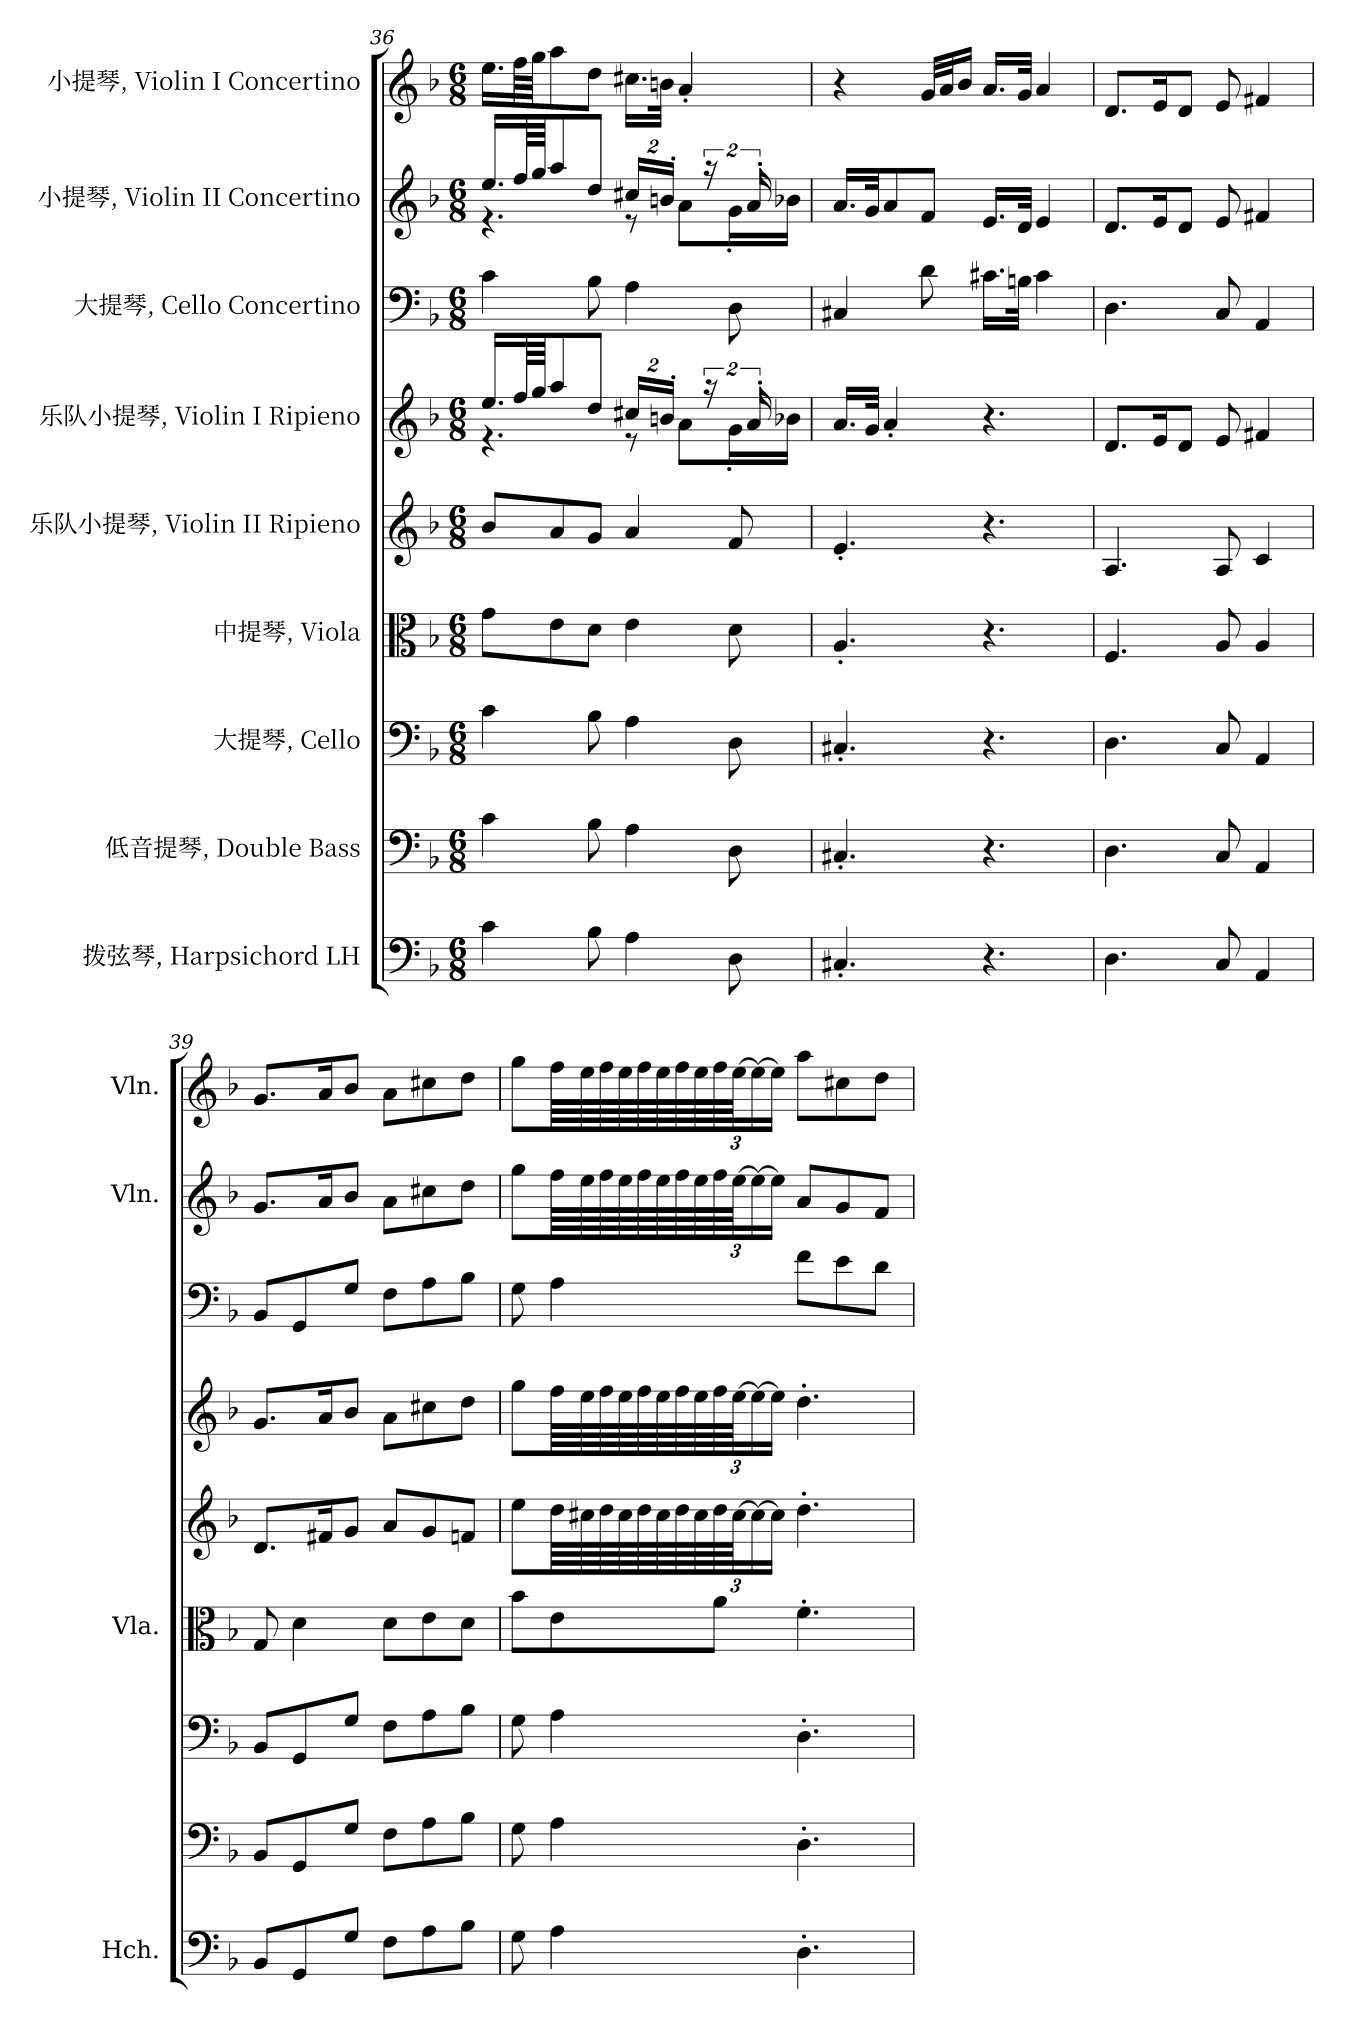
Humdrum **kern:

**kern	**kern	**kern	**kern	**kern	**kern	**kern	**kern	**kern
*part9	*part8	*part7	*part6	*part5	*part4	*part3	*part2	*part1
*staff9	*staff8	*staff7	*staff6	*staff5	*staff4	*staff3	*staff2	*staff1
*I"拨弦琴, Harpsichord LH	*I"低音提琴, Double Bass	*I"大提琴, Cello	*I"中提琴, Viola	*I"乐队小提琴, Violin II Ripieno	*I"乐队小提琴, Violin I Ripieno	*I"大提琴, Cello Concertino	*I"小提琴, Violin II Concertino	*I"小提琴, Violin I Concertino
*I'Hch.	*	*	*I'Vla.	*	*	*	*I'Vln.	*I'Vln.
!!LO:PB:g=z
*clefF4	*clefF4	*clefF4	*clefC3	*clefG2	*clefG2	*clefF4	*clefG2	*clefG2
*	*ITrd7c12	*	*	*	*	*	*	*
*k[b-]	*k[b-]	*k[b-]	*k[b-]	*k[b-]	*k[b-]	*k[b-]	*k[b-]	*k[b-]
*M6/8	*M6/8	*M6/8	*M6/8	*M6/8	*M6/8	*M6/8	*M6/8	*M6/8
=36	=36	=36	=36	=36	=36	=36	=36	=36
*	*	*	*	*	*^	*	*^	*
4c\	4C\	4c\	8g\L	8b-/L	16.ee/LL	4.r	4c\	16.ee/LL	4.r	16.ee\LL
.	.	.	.	.	64ff/LL	.	.	64ff/LL	.	64ff\LL
.	.	.	.	.	64gg/JJJ	.	.	64gg/JJJ	.	64gg\JJJ
.	.	.	8e\	8a/	8aa/	.	.	8aa/	.	8aa\
8B-\	8BB-\	8B-\	8d\J	8g/J	8dd/J	.	8B-\	8dd/J	.	8dd\J
4A\	4AA\	4A\	4e\	4a/	32%3cc#X/L	8r	4A\	32%3cc#X/L	8r	16.cc#X\LL
.	.	.	.	.	32%3bn'/J	.	.	32%3bn'/J	.	32bn\JJk
.	.	.	.	.	.	8a\L	.	.	8a\L	4a'/
.	.	.	.	.	32%3r	.	.	32%3r	.	.
8D\	8DD\	8D\	8d\	8f/	.	16g'\L	8D\	.	16g'\L	.
.	.	.	.	.	32%3a'/	.	.	32%3a'/	.	.
.	.	.	.	.	.	16b-X\JJ	.	.	16b-X\JJ	.
*	*	*	*	*	*v	*v	*	*v	*v	*
=37	=37	=37	=37	=37	=37	=37	=37	=37
4.C#X'/	4.CC#X'/	4.C#X'/	4.A'/	4.e'/	16.a/LL	4C#X/	16.a/LL	4r
.	.	.	.	.	32g/JJk	.	32g/JK	.
.	.	.	.	.	4a'/	.	8a/	.
.	.	.	.	.	.	8d\	8f/J	32g/LLL
.	.	.	.	.	.	.	.	32a/J
.	.	.	.	.	.	.	.	16b-/JJ
4.r	4.r	4.r	4.r	4.r	4.r	16.c#X\LL	16.e/LL	16.a/LL
.	.	.	.	.	.	32Bn\JJk	32d/JJk	32g/JJk
.	.	.	.	.	.	4c#\	4e/	4a/
=38	=38	=38	=38	=38	=38	=38	=38	=38
4.D\	4.DD\	4.D\	4.F/	4.A/	8.d/L	4.D\	8.d/L	8.d/L
.	.	.	.	.	16e/K	.	16e/K	16e/K
.	.	.	.	.	8d/J	.	8d/J	8d/J
8C/	8CC/	8C/	8A/	8A/	8e/	8C/	8e/	8e/
4AA/	4AAA/	4AA/	4A/	4c/	4f#X/	4AA/	4f#X/	4f#X/
!!LO:PB:g=z
=39	=39	=39	=39	=39	=39	=39	=39	=39
8BB-/L	8BBB-/L	8BB-/L	8G/	8.d/L	8.g/L	8BB-/L	8.g/L	8.g/L
8GG/	8GGG/	8GG/	4d\	.	.	8GG/	.	.
.	.	.	.	16f#X/K	16a/K	.	16a/K	16a/K
8G/J	8GG/J	8G/J	.	8g/J	8b-/J	8G/J	8b-/J	8b-/J
8F\L	8FF\L	8F\L	8d\L	8a/L	8a\L	8F\L	8a\L	8a\L
8A\	8AA\	8A\	8e\	8g/	8cc#X\	8A\	8cc#X\	8cc#X\
8B-\J	8BB-\J	8B-\J	8d\J	8fn/J	8dd\J	8B-\J	8dd\J	8dd\J
=40	=40	=40	=40	=40	=40	=40	=40	=40
8G\	8GG\	8G\	8b-\L	8ee\L	8gg\L	8G\	8gg\L	8gg\L
4A\	4AA\	4A\	8e\	64dd\LLL	64ff\LLL	4A\	64ff\LLL	64ff\LLL
.	.	.	.	64cc#X\	64ee\	.	64ee\	64ee\
.	.	.	.	64dd\	64ff\	.	64ff\	64ff\
.	.	.	.	64cc#\	64ee\	.	64ee\	64ee\
.	.	.	.	64dd\	64ff\	.	64ff\	64ff\
.	.	.	.	64cc#\	64ee\	.	64ee\	64ee\
.	.	.	.	64dd\	64ff\	.	64ff\	64ff\
.	.	.	.	64cc#\	64ee\	.	64ee\	64ee\
*	*	*	*	*Xbrackettup	*Xbrackettup	*	*Xbrackettup	*Xbrackettup
.	.	.	8a\J	96dd\	96ff\	.	96ff\	96ff\
.	.	.	.	[96cc#\JJ	[96ee\JJ	.	[96ee\JJ	[96ee\JJ
.	.	.	.	24cc#\_	24ee\_	.	24ee\_	24ee\_
.	.	.	.	16cc#\JJ]	16ee\JJ]	.	16ee\JJ]	16ee\JJ]
4.D'\	4.DD'\	4.D'\	4.f'\	4.dd'\	4.dd'\	8f\L	8a/L	8aa\L
.	.	.	.	.	.	8e\	8g/	8cc#X\
.	.	.	.	.	.	8d\J	8f/J	8dd\J
=	=	=	=	=	=	=	=	=
*-	*-	*-	*-	*-	*-	*-	*-	*-
